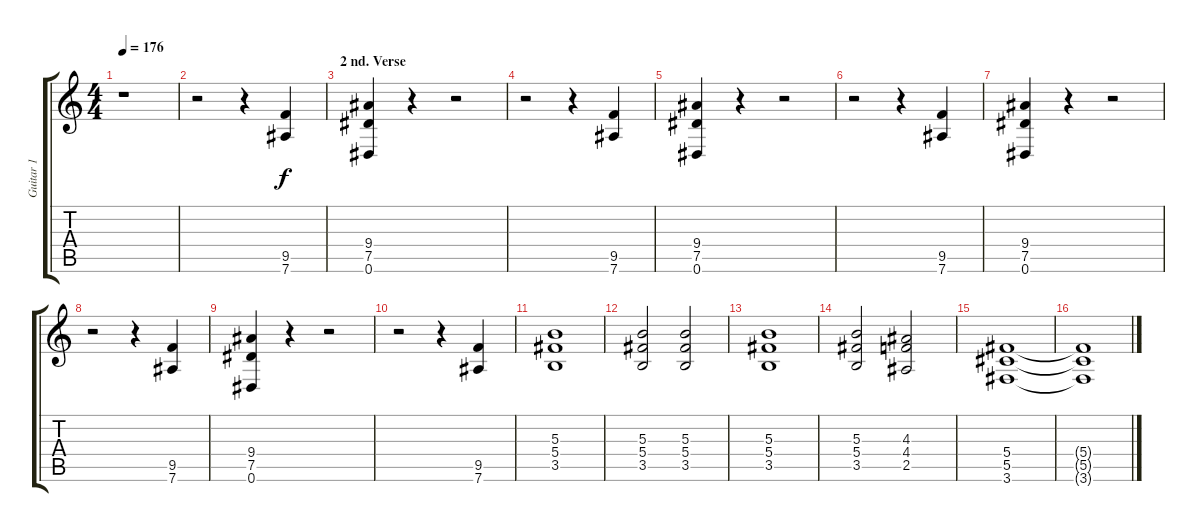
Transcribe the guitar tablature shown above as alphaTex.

\track ("Guitar 1" "Guitar 1") {instrument distortionguitar}
\staff {score tabs}
\tuning (Eb4 Bb3 Gb3 Db3 Ab2 Eb2) {hide}
\ts (4 4)
\tempo 176
\clef g2
\ks c
r.1{dy f} |
r.2 r.4 (9.5 7.6).4 |
\section ("" "2 nd. Verse")
(9.4 7.5 0.6).4 r.4 r.2 |
r.2 r.4 (9.5 7.6).4 |
(9.4 7.5 0.6).4 r.4 r.2 |
r.2 r.4 (9.5 7.6).4 |
(9.4 7.5 0.6).4 r.4 r.2 |
r.2 r.4 (9.5 7.6).4 |
(9.4 7.5 0.6).4 r.4 r.2 |
r.2 r.4 (9.5 7.6).4 |
(5.3 5.4 3.5).1 |
(5.3 5.4 3.5).2 (5.3 5.4 3.5).2 |
(5.3 5.4 3.5).1 |
(5.3 5.4 3.5).2 (4.3 4.4 2.5).2 |
(5.4 5.5 3.6).1 |
(5.4{t} 5.5{t} 3.6{t}).1
